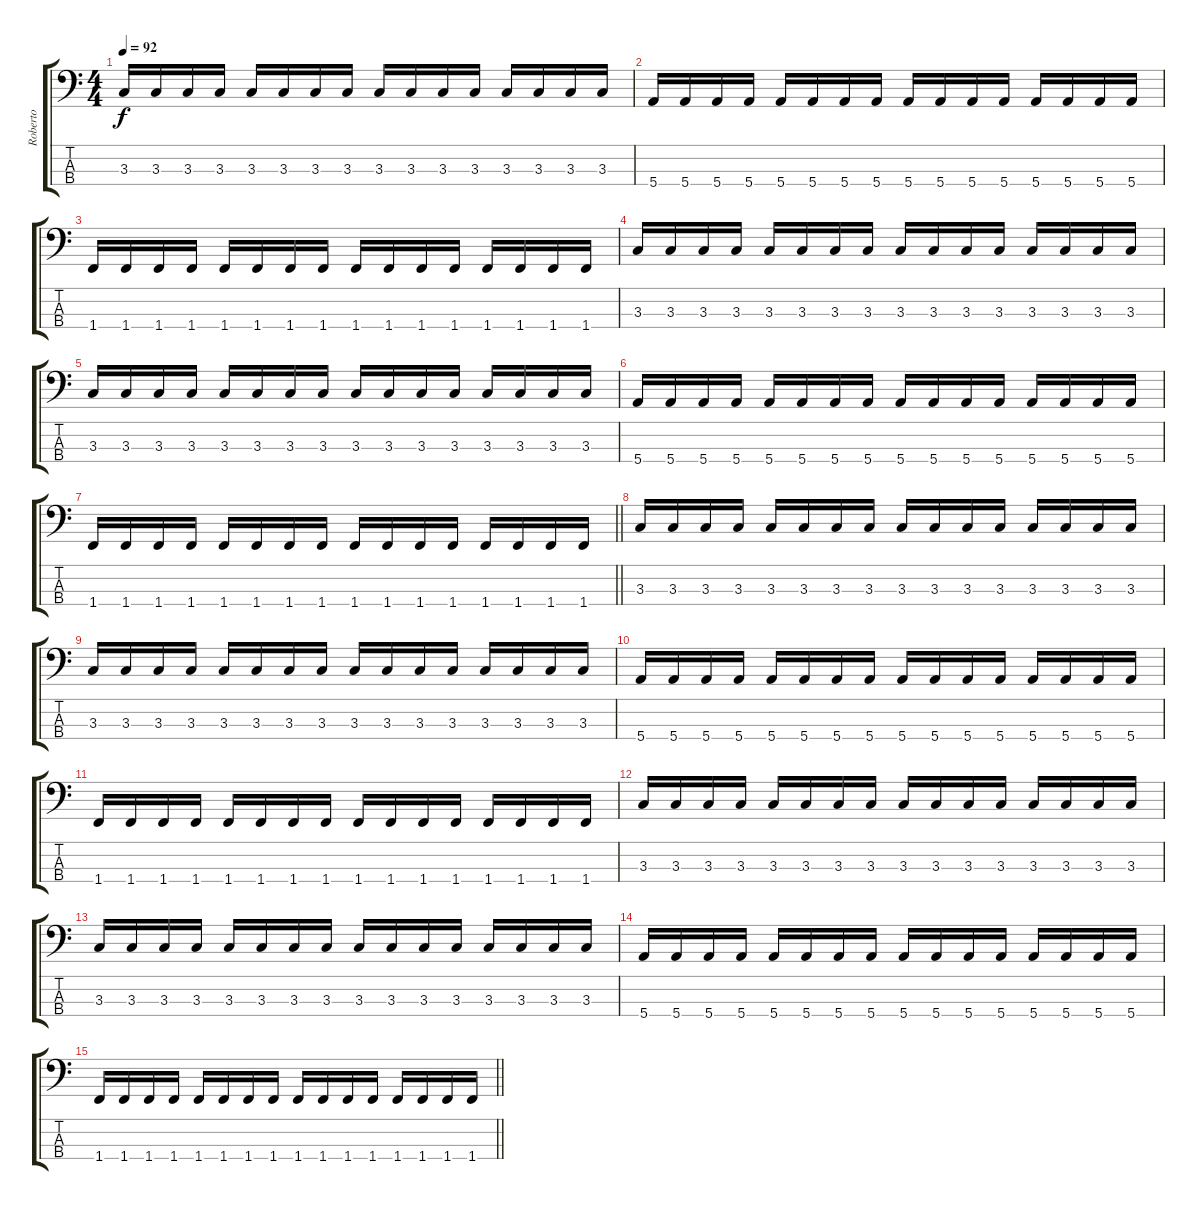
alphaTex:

\track ("Roberto" "Roberto") {instrument electricbassfinger}
\staff {score tabs}
\tuning (G2 D2 A1 E1) {hide}
\ts (4 4)
\tempo 92
\clef f4
\ks c
3.3.16{dy f} 3.3.16 3.3.16 3.3.16 3.3.16 3.3.16 3.3.16 3.3.16 3.3.16 3.3.16 3.3.16 3.3.16 3.3.16 3.3.16 3.3.16 3.3.16 |
5.4.16 5.4.16 5.4.16 5.4.16 5.4.16 5.4.16 5.4.16 5.4.16 5.4.16 5.4.16 5.4.16 5.4.16 5.4.16 5.4.16 5.4.16 5.4.16 |
1.4.16 1.4.16 1.4.16 1.4.16 1.4.16 1.4.16 1.4.16 1.4.16 1.4.16 1.4.16 1.4.16 1.4.16 1.4.16 1.4.16 1.4.16 1.4.16 |
3.3.16 3.3.16 3.3.16 3.3.16 3.3.16 3.3.16 3.3.16 3.3.16 3.3.16 3.3.16 3.3.16 3.3.16 3.3.16 3.3.16 3.3.16 3.3.16 |
3.3.16 3.3.16 3.3.16 3.3.16 3.3.16 3.3.16 3.3.16 3.3.16 3.3.16 3.3.16 3.3.16 3.3.16 3.3.16 3.3.16 3.3.16 3.3.16 |
5.4.16 5.4.16 5.4.16 5.4.16 5.4.16 5.4.16 5.4.16 5.4.16 5.4.16 5.4.16 5.4.16 5.4.16 5.4.16 5.4.16 5.4.16 5.4.16 |
\barLineRight lightlight
1.4.16 1.4.16 1.4.16 1.4.16 1.4.16 1.4.16 1.4.16 1.4.16 1.4.16 1.4.16 1.4.16 1.4.16 1.4.16 1.4.16 1.4.16 1.4.16 |
3.3.16 3.3.16 3.3.16 3.3.16 3.3.16 3.3.16 3.3.16 3.3.16 3.3.16 3.3.16 3.3.16 3.3.16 3.3.16 3.3.16 3.3.16 3.3.16 |
3.3.16 3.3.16 3.3.16 3.3.16 3.3.16 3.3.16 3.3.16 3.3.16 3.3.16 3.3.16 3.3.16 3.3.16 3.3.16 3.3.16 3.3.16 3.3.16 |
5.4.16 5.4.16 5.4.16 5.4.16 5.4.16 5.4.16 5.4.16 5.4.16 5.4.16 5.4.16 5.4.16 5.4.16 5.4.16 5.4.16 5.4.16 5.4.16 |
1.4.16 1.4.16 1.4.16 1.4.16 1.4.16 1.4.16 1.4.16 1.4.16 1.4.16 1.4.16 1.4.16 1.4.16 1.4.16 1.4.16 1.4.16 1.4.16 |
3.3.16 3.3.16 3.3.16 3.3.16 3.3.16 3.3.16 3.3.16 3.3.16 3.3.16 3.3.16 3.3.16 3.3.16 3.3.16 3.3.16 3.3.16 3.3.16 |
3.3.16 3.3.16 3.3.16 3.3.16 3.3.16 3.3.16 3.3.16 3.3.16 3.3.16 3.3.16 3.3.16 3.3.16 3.3.16 3.3.16 3.3.16 3.3.16 |
5.4.16 5.4.16 5.4.16 5.4.16 5.4.16 5.4.16 5.4.16 5.4.16 5.4.16 5.4.16 5.4.16 5.4.16 5.4.16 5.4.16 5.4.16 5.4.16 |
\barLineRight lightlight
1.4.16 1.4.16 1.4.16 1.4.16 1.4.16 1.4.16 1.4.16 1.4.16 1.4.16 1.4.16 1.4.16 1.4.16 1.4.16 1.4.16 1.4.16 1.4.16
